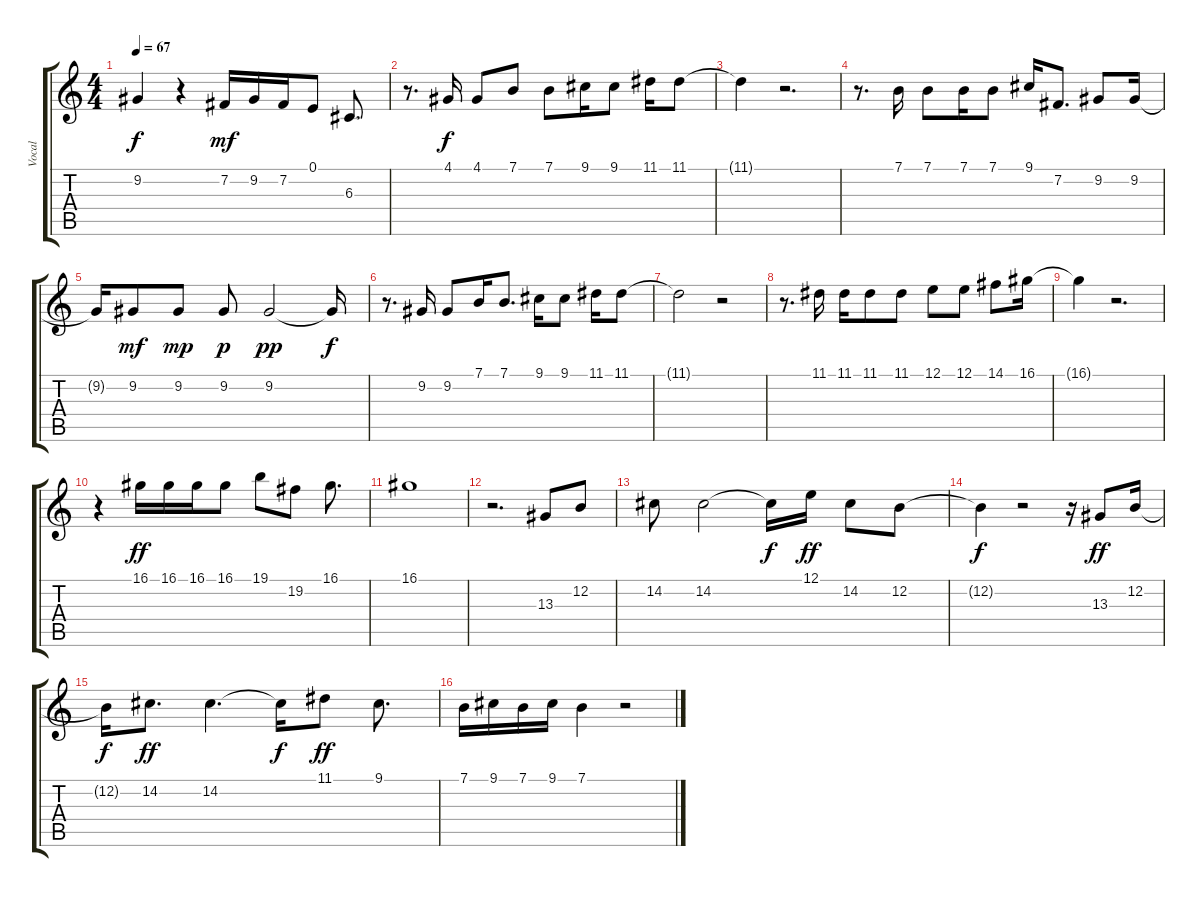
\track ("Vocal" "Vocal") {instrument flute}
\staff {score tabs}
\tuning (E4 B3 G3 D3 A2 E2) {hide}
\ts (4 4)
\tempo 67
\clef g2
\ks c
9.2{t}.4{dy f} r.4 7.2.16{dy mf} 9.2.16 7.2.16 0.1.8 6.3.8{d} |
r.8{d} 4.1.16{dy f} 4.1.8 7.1.8 7.1.8 9.1.16 9.1.8 11.1.16 11.1.8 |
11.1{t}.4 r.2{d} |
r.8{d} 7.1.16 7.1.8 7.1.16 7.1.8 9.1.16 7.2.8{d} 9.2.8 9.2.16 |
9.2{t}.16 9.2.8{dy mf} 9.2.8{dy mp} 9.2.8{dy p} 9.2.2{dy pp} 9.2{t}.16{dy f} |
r.8{d} 9.2.16 9.2.8 7.1.16 7.1.8{d} 9.1.16 9.1.8 11.1.16 11.1.8 |
11.1{t}.2 r.2 |
r.8{d} 11.1.16 11.1.16 11.1.8 11.1.8 12.1.8 12.1.8 14.1.8 16.1.16 |
16.1{t}.4 r.2{d} |
r.4 16.1.16{dy ff} 16.1.16 16.1.16 16.1.8 19.1.8 19.2.8 16.1.8{d} |
16.1.1 |
r.2{d} 13.3.8 12.2.8 |
14.2.8 14.2.2 14.2{t}.16{dy f} 12.1.16{dy ff} 14.2.8 12.2.8 |
12.2{t}.4{dy f} r.2 r.16 13.3.8{dy ff} 12.2.16 |
12.2{t}.16{dy f} 14.2.8{d dy ff} 14.2.4{d} 14.2{t}.16{dy f} 11.1.8{dy ff} 9.1.8{d} |
7.1.16 9.1.16 7.1.16 9.1.16 7.1.4 r.2
